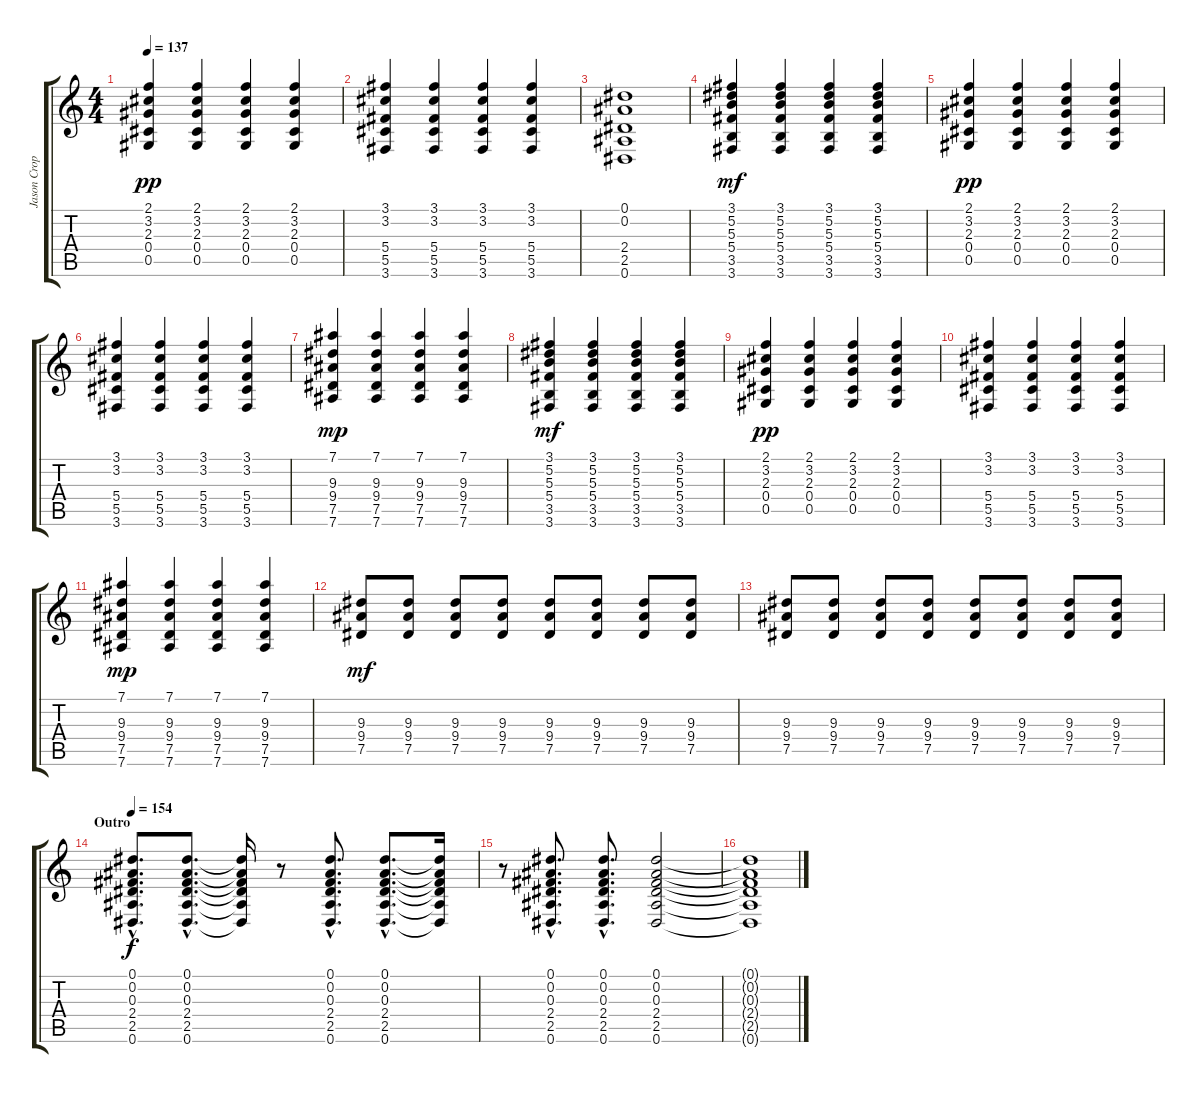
\track ("Jason Cropper" "Jason Crop") {instrument electricguitarclean}
\staff {score tabs}
\tuning (Eb4 Bb3 Gb3 Db3 Ab2 Eb2) {hide}
\ts (4 4)
\tempo 137
\clef g2
\ks c
(2.1 3.2 2.3 0.4 0.5).4{dy pp} (2.1 3.2 2.3 0.4 0.5).4 (2.1 3.2 2.3 0.4 0.5).4 (2.1 3.2 2.3 0.4 0.5).4 |
(3.1 3.2 5.4 5.5 3.6).4 (3.1 3.2 5.4 5.5 3.6).4 (3.1 3.2 5.4 5.5 3.6).4 (3.1 3.2 5.4 5.5 3.6).4 |
(0.1 0.2 2.4 2.5 0.6).1 |
(3.1 5.2 5.3 5.4 3.5 3.6).4{dy mf volume 16 balance 8 instrument distortionguitar} (3.1 5.2 5.3 5.4 3.5 3.6).4 (3.1 5.2 5.3 5.4 3.5 3.6).4 (3.1 5.2 5.3 5.4 3.5 3.6).4 |
(2.1 3.2 2.3 0.4 0.5).4{dy pp} (2.1 3.2 2.3 0.4 0.5).4 (2.1 3.2 2.3 0.4 0.5).4 (2.1 3.2 2.3 0.4 0.5).4 |
(3.1 3.2 5.4 5.5 3.6).4 (3.1 3.2 5.4 5.5 3.6).4 (3.1 3.2 5.4 5.5 3.6).4 (3.1 3.2 5.4 5.5 3.6).4 |
(7.1 9.3 9.4 7.5 7.6).4{dy mp} (7.1 9.3 9.4 7.5 7.6).4 (7.1 9.3 9.4 7.5 7.6).4 (7.1 9.3 9.4 7.5 7.6).4 |
(3.1 5.2 5.3 5.4 3.5 3.6).4{dy mf volume 16 balance 8 instrument distortionguitar} (3.1 5.2 5.3 5.4 3.5 3.6).4 (3.1 5.2 5.3 5.4 3.5 3.6).4 (3.1 5.2 5.3 5.4 3.5 3.6).4 |
(2.1 3.2 2.3 0.4 0.5).4{dy pp} (2.1 3.2 2.3 0.4 0.5).4 (2.1 3.2 2.3 0.4 0.5).4 (2.1 3.2 2.3 0.4 0.5).4 |
(3.1 3.2 5.4 5.5 3.6).4 (3.1 3.2 5.4 5.5 3.6).4 (3.1 3.2 5.4 5.5 3.6).4 (3.1 3.2 5.4 5.5 3.6).4 |
(7.1 9.3 9.4 7.5 7.6).4{dy mp} (7.1 9.3 9.4 7.5 7.6).4 (7.1 9.3 9.4 7.5 7.6).4 (7.1 9.3 9.4 7.5 7.6).4 |
(9.3 9.4 7.5).8{dy mf} (9.3 9.4 7.5).8 (9.3 9.4 7.5).8 (9.3 9.4 7.5).8 (9.3 9.4 7.5).8 (9.3 9.4 7.5).8 (9.3 9.4 7.5).8 (9.3 9.4 7.5).8 |
(9.3 9.4 7.5).8 (9.3 9.4 7.5).8 (9.3 9.4 7.5).8 (9.3 9.4 7.5).8 (9.3 9.4 7.5).8 (9.3 9.4 7.5).8 (9.3 9.4 7.5).8 (9.3 9.4 7.5).8 |
\section ("" "Outro")
\tempo 154
(0.1{hac} 0.2{hac} 0.3{hac} 2.4{hac} 2.5{hac} 0.6{hac}).8{d dy f} (0.1{hac} 0.2{hac} 0.3{hac} 2.4{hac} 2.5{hac} 0.6{hac}).8{d} (0.1{t} 0.2{t} 0.3{t} 2.4{t} 2.5{t} 0.6{t}).16 r.8 (0.1{hac} 0.2{hac} 0.3{hac} 2.4{hac} 2.5{hac} 0.6{hac}).8{d} (0.1{hac} 0.2{hac} 0.3{hac} 2.4{hac} 2.5{hac} 0.6{hac}).8{d} (0.1{t} 0.2{t} 0.3{t} 2.4{t} 2.5{t} 0.6{t}).16 |
r.8 (0.1{hac} 0.2{hac} 0.3{hac} 2.4{hac} 2.5{hac} 0.6{hac}).8{d} (0.1{hac} 0.2{hac} 0.3{hac} 2.4{hac} 2.5{hac} 0.6{hac}).8{d} (0.1 0.2 0.3 2.4 2.5 0.6).2 |
(0.1{t} 0.2{t} 0.3{t} 2.4{t} 2.5{t} 0.6{t}).1{volume 0}
